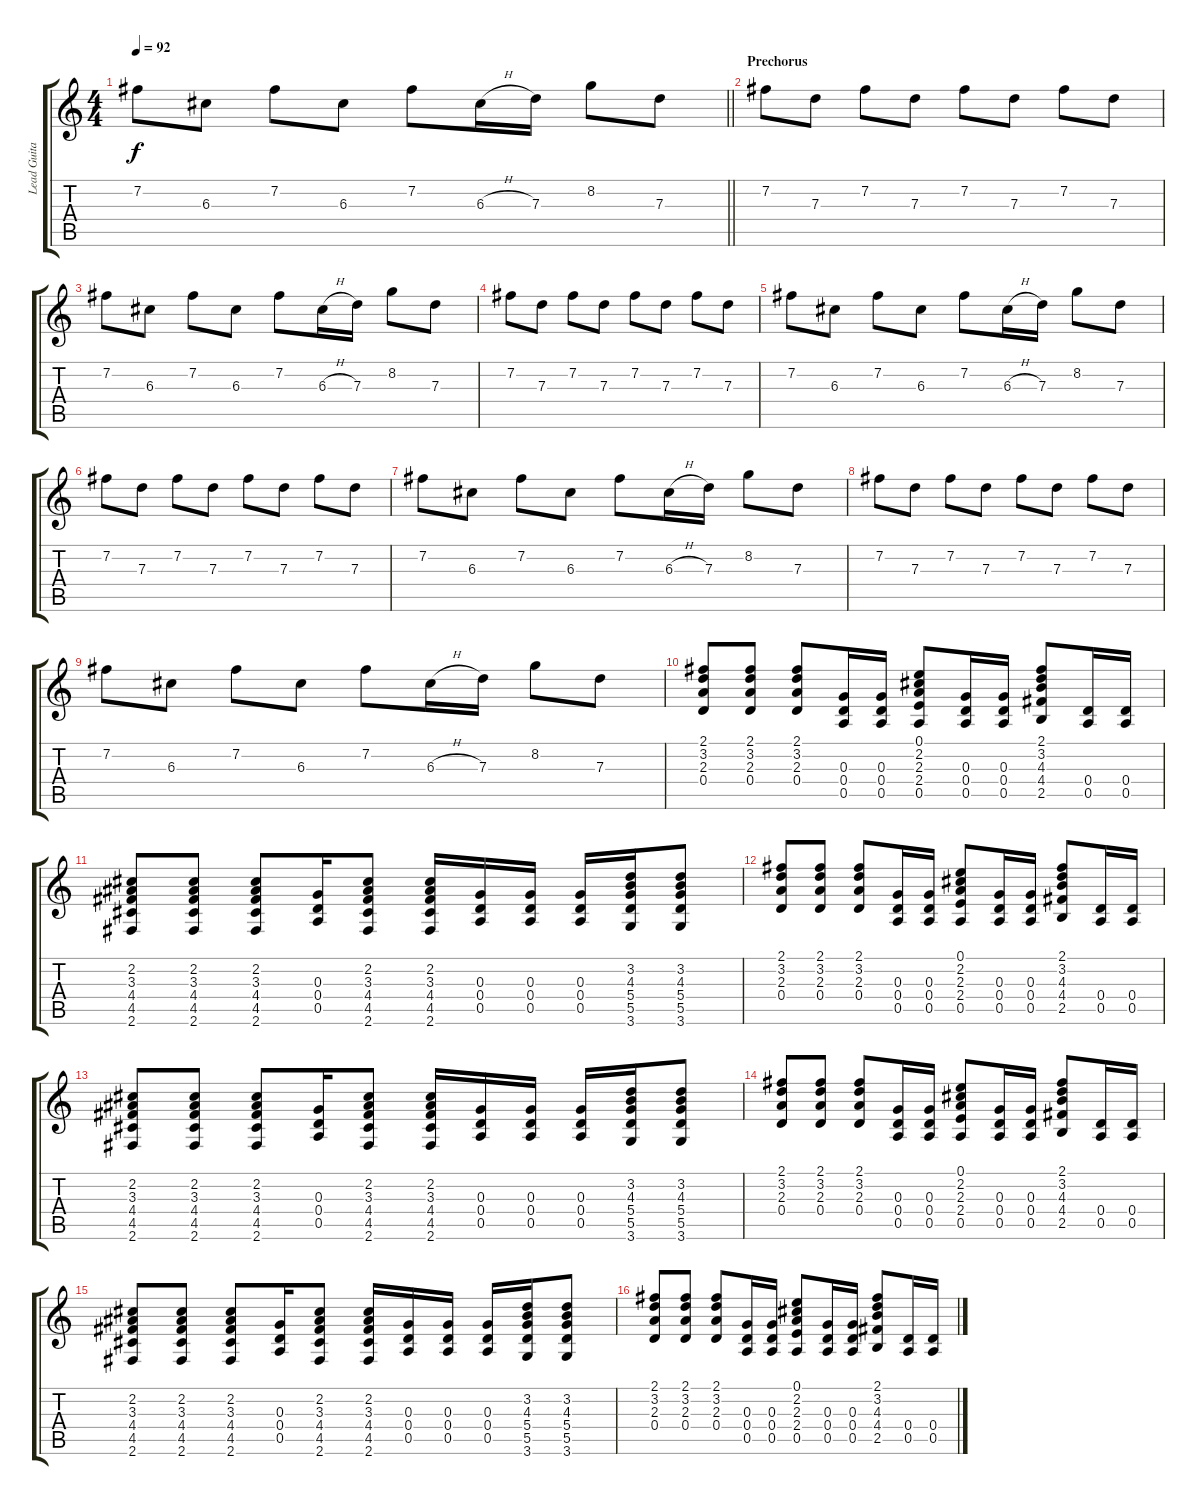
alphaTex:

\track ("Lead Guitar" "Lead Guita") {instrument overdrivenguitar}
\staff {score tabs}
\tuning (E4 B3 G3 D3 A2 E2) {hide}
\ts (4 4)
\tempo 92
\clef g2
\barLineRight lightlight
\ks c
7.2.8{dy f} 6.3.8 7.2.8 6.3.8 7.2.8 6.3{h}.16 7.3.16 8.2.8 7.3.8 |
\section ("" "Prechorus")
7.2.8 7.3.8 7.2.8 7.3.8 7.2.8 7.3.8 7.2.8 7.3.8 |
7.2.8 6.3.8 7.2.8 6.3.8 7.2.8 6.3{h}.16 7.3.16 8.2.8 7.3.8 |
7.2.8 7.3.8 7.2.8 7.3.8 7.2.8 7.3.8 7.2.8 7.3.8 |
7.2.8 6.3.8 7.2.8 6.3.8 7.2.8 6.3{h}.16 7.3.16 8.2.8 7.3.8 |
7.2.8 7.3.8 7.2.8 7.3.8 7.2.8 7.3.8 7.2.8 7.3.8 |
7.2.8 6.3.8 7.2.8 6.3.8 7.2.8 6.3{h}.16 7.3.16 8.2.8 7.3.8 |
7.2.8 7.3.8 7.2.8 7.3.8 7.2.8 7.3.8 7.2.8 7.3.8 |
7.2.8 6.3.8 7.2.8 6.3.8 7.2.8 6.3{h}.16 7.3.16 8.2.8 7.3.8 |
(2.1 3.2 2.3 0.4).8 (2.1 3.2 2.3 0.4).8 (2.1 3.2 2.3 0.4).8 (0.3 0.4 0.5).16 (0.3 0.4 0.5).16 (0.1 2.2 2.3 2.4 0.5).8 (0.3 0.4 0.5).16 (0.3 0.4 0.5).16 (2.1 3.2 4.3 4.4 2.5).8 (0.4 0.5).16 (0.4 0.5).16 |
(2.2 3.3 4.4 4.5 2.6).8 (2.2 3.3 4.4 4.5 2.6).8 (2.2 3.3 4.4 4.5 2.6).8 (0.3 0.4 0.5).16 (2.2 3.3 4.4 4.5 2.6).8 (2.2 3.3 4.4 4.5 2.6).16 (0.3 0.4 0.5).16 (0.3 0.4 0.5).16 (0.3 0.4 0.5).16 (3.2 4.3 5.4 5.5 3.6).16 (3.2 4.3 5.4 5.5 3.6).8 |
(2.1 3.2 2.3 0.4).8 (2.1 3.2 2.3 0.4).8 (2.1 3.2 2.3 0.4).8 (0.3 0.4 0.5).16 (0.3 0.4 0.5).16 (0.1 2.2 2.3 2.4 0.5).8 (0.3 0.4 0.5).16 (0.3 0.4 0.5).16 (2.1 3.2 4.3 4.4 2.5).8 (0.4 0.5).16 (0.4 0.5).16 |
(2.2 3.3 4.4 4.5 2.6).8 (2.2 3.3 4.4 4.5 2.6).8 (2.2 3.3 4.4 4.5 2.6).8 (0.3 0.4 0.5).16 (2.2 3.3 4.4 4.5 2.6).8 (2.2 3.3 4.4 4.5 2.6).16 (0.3 0.4 0.5).16 (0.3 0.4 0.5).16 (0.3 0.4 0.5).16 (3.2 4.3 5.4 5.5 3.6).16 (3.2 4.3 5.4 5.5 3.6).8 |
(2.1 3.2 2.3 0.4).8 (2.1 3.2 2.3 0.4).8 (2.1 3.2 2.3 0.4).8 (0.3 0.4 0.5).16 (0.3 0.4 0.5).16 (0.1 2.2 2.3 2.4 0.5).8 (0.3 0.4 0.5).16 (0.3 0.4 0.5).16 (2.1 3.2 4.3 4.4 2.5).8 (0.4 0.5).16 (0.4 0.5).16 |
(2.2 3.3 4.4 4.5 2.6).8 (2.2 3.3 4.4 4.5 2.6).8 (2.2 3.3 4.4 4.5 2.6).8 (0.3 0.4 0.5).16 (2.2 3.3 4.4 4.5 2.6).8 (2.2 3.3 4.4 4.5 2.6).16 (0.3 0.4 0.5).16 (0.3 0.4 0.5).16 (0.3 0.4 0.5).16 (3.2 4.3 5.4 5.5 3.6).16 (3.2 4.3 5.4 5.5 3.6).8 |
(2.1 3.2 2.3 0.4).8 (2.1 3.2 2.3 0.4).8 (2.1 3.2 2.3 0.4).8 (0.3 0.4 0.5).16 (0.3 0.4 0.5).16 (0.1 2.2 2.3 2.4 0.5).8 (0.3 0.4 0.5).16 (0.3 0.4 0.5).16 (2.1 3.2 4.3 4.4 2.5).8 (0.4 0.5).16 (0.4 0.5).16
